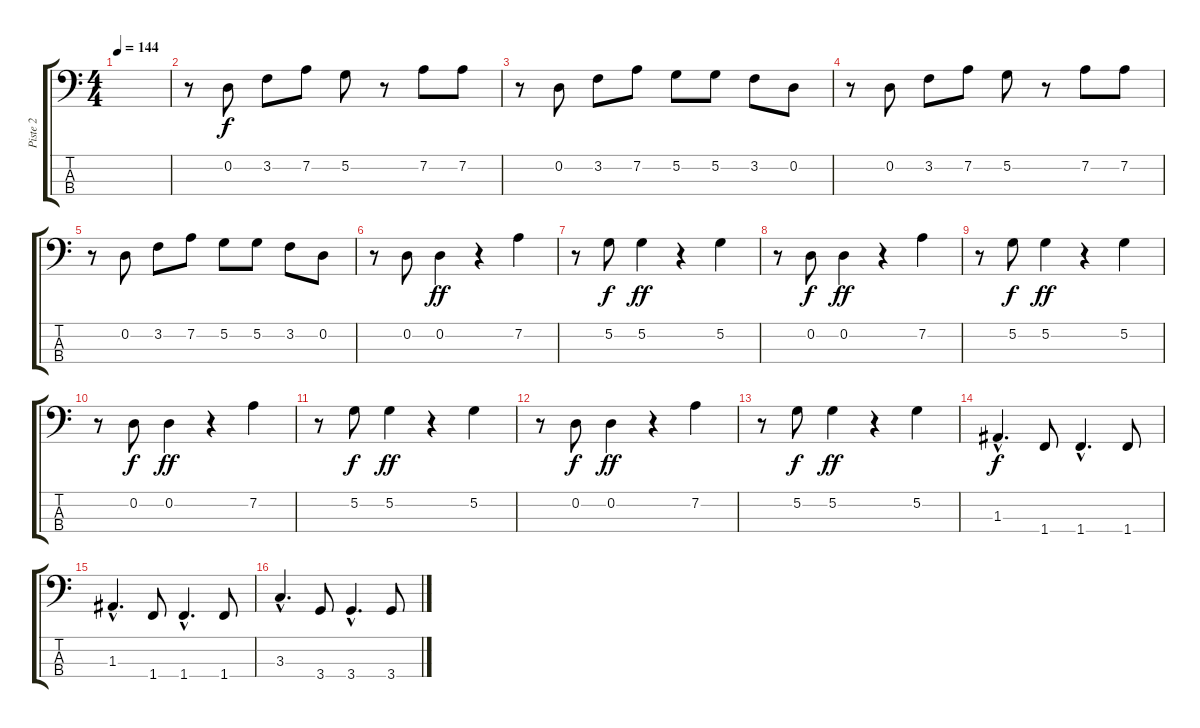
\track ("Piste 2" "Piste 2") {instrument electricbasspick}
\staff {score tabs}
\tuning (G2 D2 A1 E1) {hide}
\ts (4 4)
\tempo 144
\clef f4
\ks c
|
r.8 0.2.8 3.2.8 7.2.8 5.2.8 r.8 7.2.8 7.2.8 |
r.8 0.2.8 3.2.8 7.2.8 5.2.8 5.2.8 3.2.8 0.2.8 |
r.8 0.2.8 3.2.8 7.2.8 5.2.8 r.8 7.2.8 7.2.8 |
r.8 0.2.8 3.2.8 7.2.8 5.2.8 5.2.8 3.2.8 0.2.8 |
r.8 0.2.8 0.2.4{dy ff} r.4 7.2.4 |
r.8 5.2.8{dy f} 5.2.4{dy ff} r.4 5.2.4 |
r.8 0.2.8{dy f} 0.2.4{dy ff} r.4 7.2.4 |
r.8 5.2.8{dy f} 5.2.4{dy ff} r.4 5.2.4 |
r.8 0.2.8{dy f} 0.2.4{dy ff} r.4 7.2.4 |
r.8 5.2.8{dy f} 5.2.4{dy ff} r.4 5.2.4 |
r.8 0.2.8{dy f} 0.2.4{dy ff} r.4 7.2.4 |
r.8 5.2.8{dy f} 5.2.4{dy ff} r.4 5.2.4 |
1.3{hac}.4{d dy f} 1.4.8 1.4{hac}.4{d} 1.4.8 |
1.3{hac}.4{d} 1.4.8 1.4{hac}.4{d} 1.4.8 |
3.3{hac}.4{d} 3.4.8 3.4{hac}.4{d} 3.4.8
